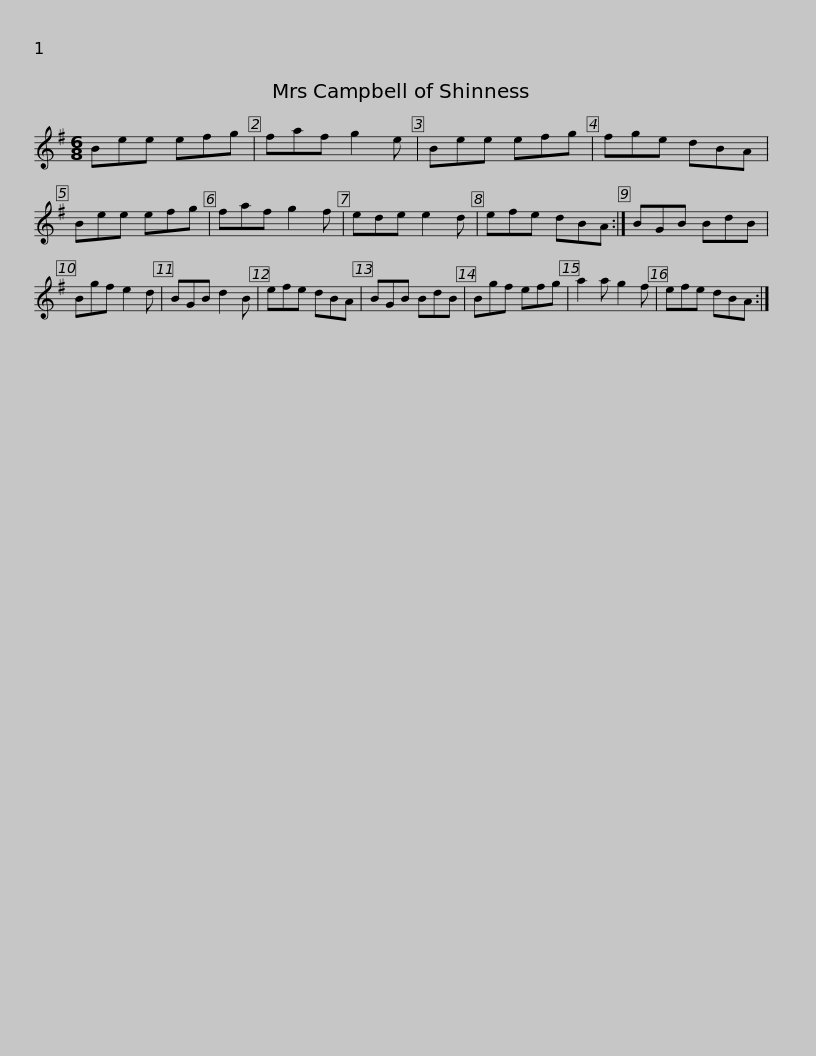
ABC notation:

X:1
L:1/8
M:6/8
I:linebreak $
K:Emin
V:1 treble
V:1
 Bee efg | faf g2 e | Bee efg | fge dBA | Bee efg | %5
 faf g2 f | ede e2 d | efe dBA :|$ BGB BdB | Bgf e2 d | %10
 BGB d2 B | efe dBA | BGB BdB | Bgf efg | a2 a g2 f | %15
 efe dBA :| %16
